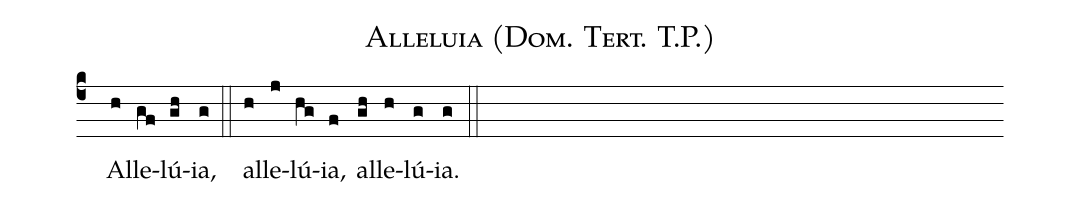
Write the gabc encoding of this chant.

name:Alleluia (Dom. Tert.  T.P.);
office-part:Antiphona;
mode:8;
%%
(c4) () Al(h)le(gf)lú(gh)ia,(g) (::) al(h)le(j)lú(hg)ia,(f) al(gh)le(h)lú(g)ia.(g) (::)
